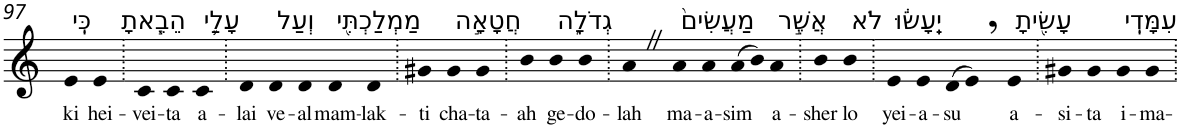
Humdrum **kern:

**kern	**text
*part1	*part1
*staff1	*staff1
*I"Piano	*
*I'Pno	*
!!LO:PB:g=z
*clefG2	*
*k[]	*
=97	=97
!LO:TX:a:t=כִּֽי	!
!	!LO:LY:b
4e	ki
!LO:TX:a:t=הֵבֵ֧אתָ	!
!	!LO:LY:b
4e	hei-
=98.	=98.
!	!LO:LY:b
4c	-vei-
!	!LO:LY:b
4c	-ta
!LO:TX:a:t=עָלַ֛י	!
!	!LO:LY:b
4c	a-
=99.	=99.
!	!LO:LY:b
4d	-lai
!LO:TX:a:t=וְעַל	!
!	!LO:LY:b
4d	ve-
!	!LO:LY:b
4d	-al
!LO:TX:a:t=מַמְלַכְתִּ֖י	!
!	!LO:LY:b
4d	mam-
!	!LO:LY:b
4d	-lak-
=100.	=100.
!	!LO:LY:b
4g#X	-ti
!LO:TX:a:t=חֲטָאָ֣ה	!
!	!LO:LY:b
4g#	cha-
!	!LO:LY:b
4g#	-ta-
=101.	=101.
!	!LO:LY:b
4b	-ah
!LO:TX:a:t=גְדֹלָ֑ה	!
!	!LO:LY:b
4b	ge-
!	!LO:LY:b
4b	-do-
=102.	=102.
!	!LO:LY:b
4aZ	-lah
!LO:TX:a:t=מַעֲשִׂים֙	!
!	!LO:LY:b
4a	ma-
!	!LO:LY:b
4a	-a-
!	!LO:LY:b
(>8a	-sim
8b)	.
!LO:TX:a:t=אֲשֶׁ֣ר	!
!	!LO:LY:b
4a	a-
=103.	=103.
!	!LO:LY:b
4b	-sher
!LO:TX:a:t=לֹא	!
!	!LO:LY:b
4b	lo
=104.	=104.
!LO:TX:a:t=יֵֽעָשׂ֔וּ	!
!	!LO:LY:b
4e	yei-
!	!LO:LY:b
4e	-a-
!	!LO:LY:b
(>8d	-su
8e,)	.
!LO:TX:a:t=עָשִׂ֖יתָ	!
!	!LO:LY:b
4e	a-
=105.	=105.
!	!LO:LY:b
4g#X	-si-
!	!LO:LY:b
4g#	-ta
!LO:TX:a:t=עִמָּדִֽי	!
!	!LO:LY:b
4g#	i-
!	!LO:LY:b
4g#	-ma-
=.	=.
*-	*-
